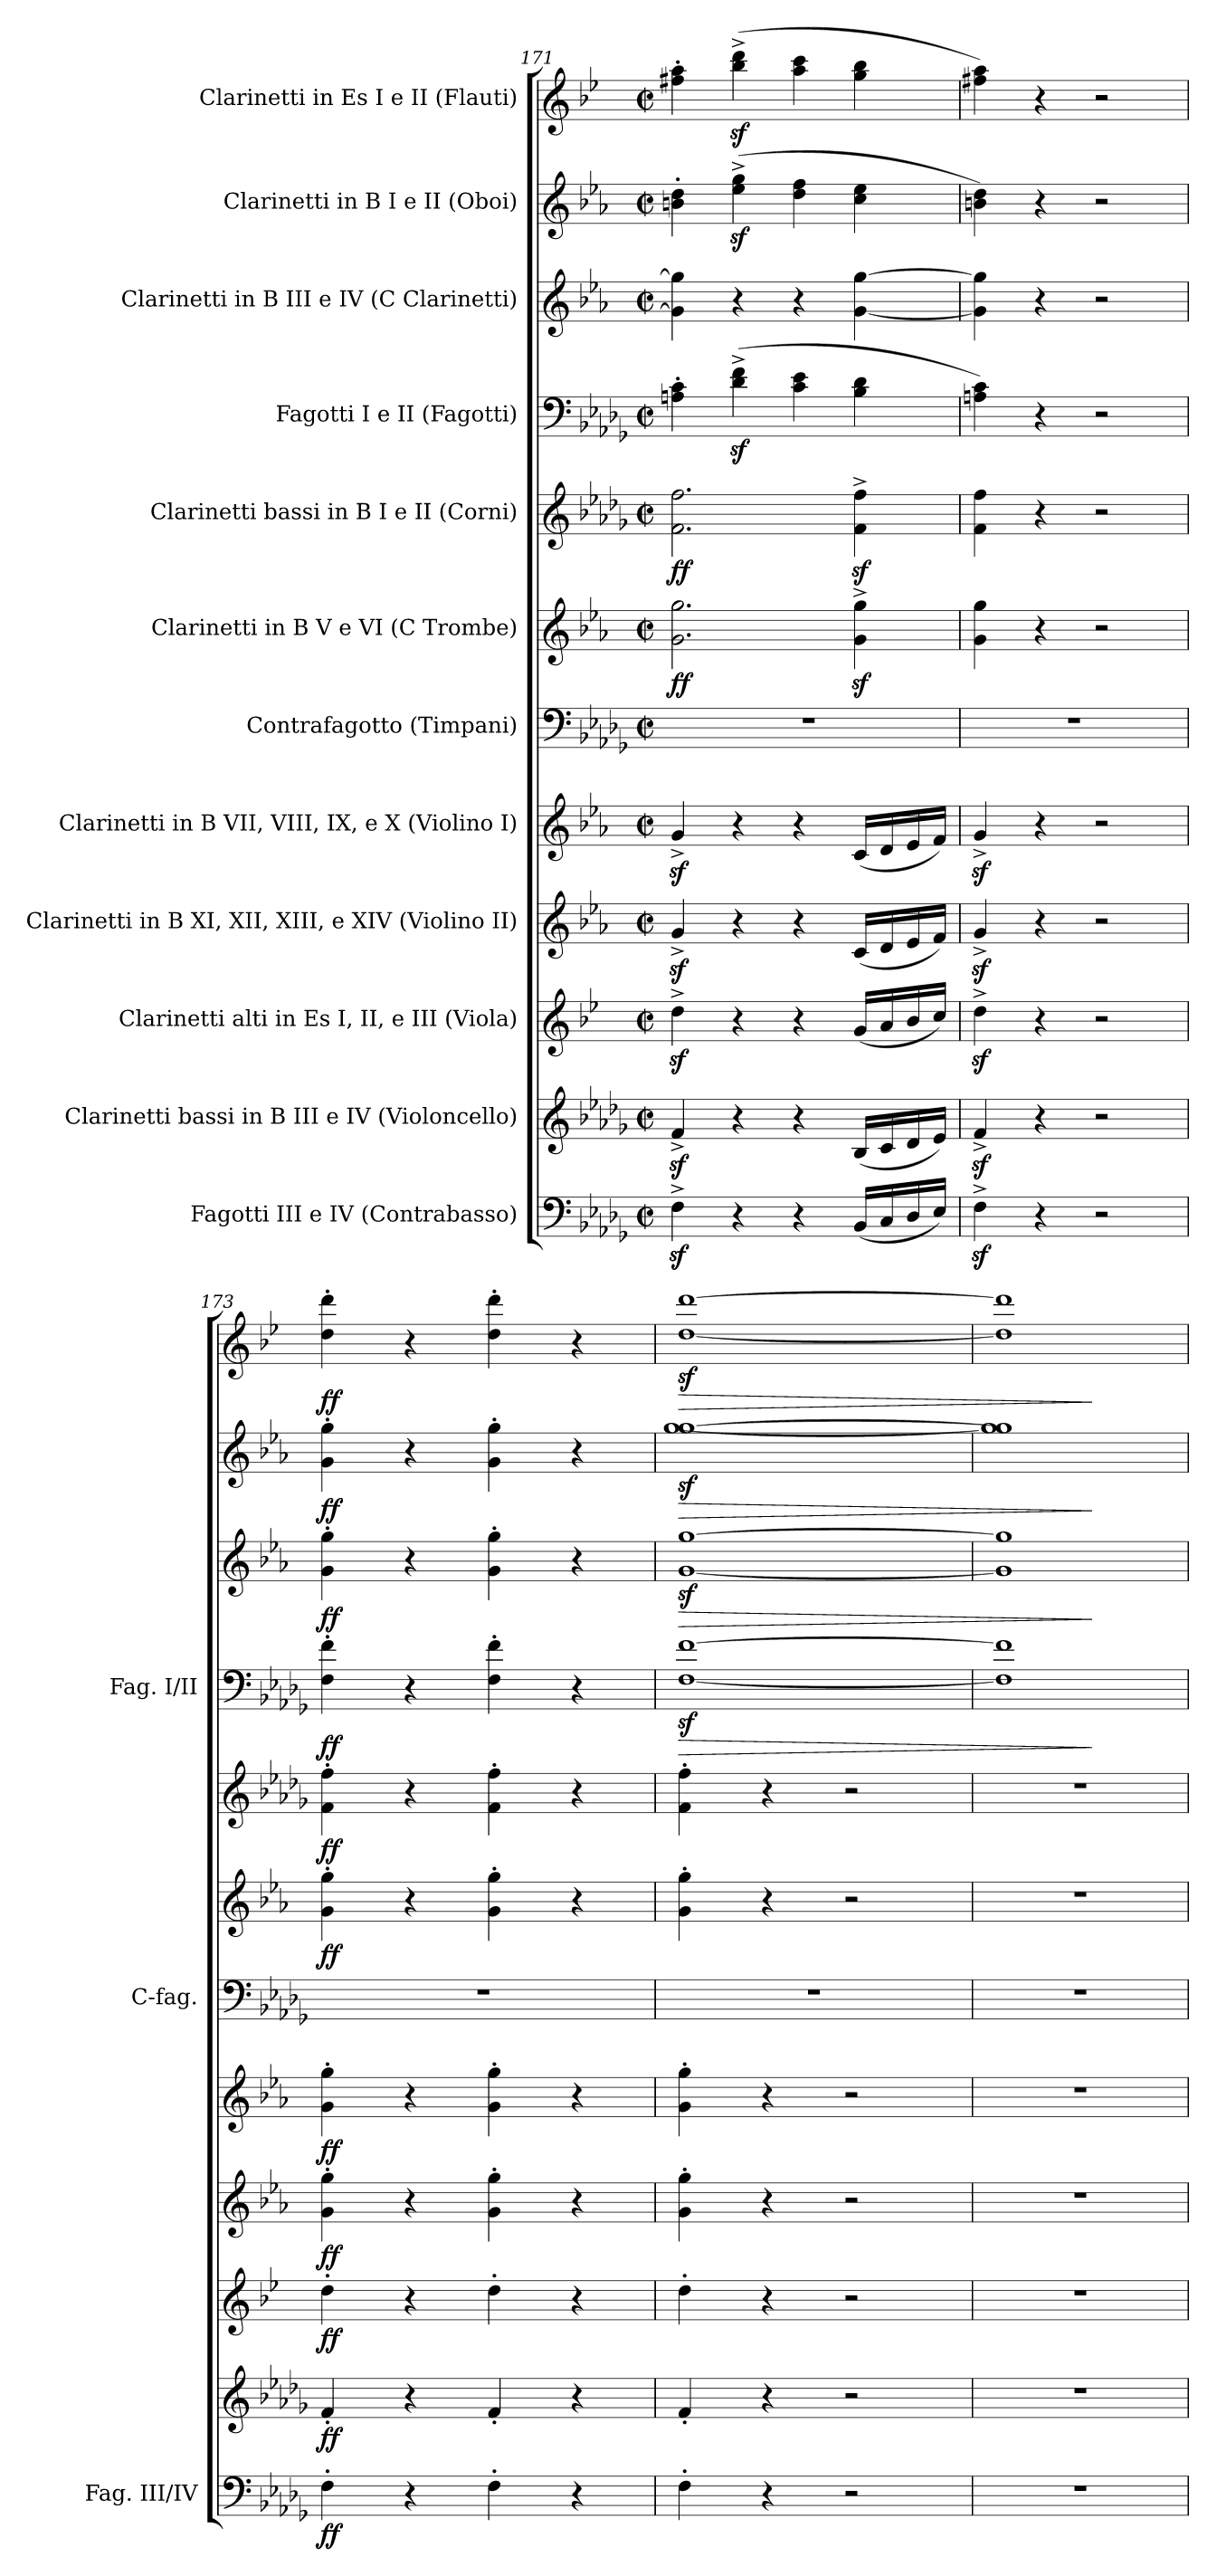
**kern	**dynam	**kern	**dynam	**kern	**dynam	**kern	**dynam	**kern	**dynam	**kern	**kern	**dynam	**kern	**dynam	**kern	**dynam	**kern	**dynam	**kern	**dynam	**kern	**dynam
*part12	*part12	*part11	*part11	*part10	*part10	*part9	*part9	*part8	*part8	*part7	*part6	*part6	*part5	*part5	*part4	*part4	*part3	*part3	*part2	*part2	*part1	*part1
*staff12	*staff12	*staff11	*staff11	*staff10	*staff10	*staff9	*staff9	*staff8	*staff8	*staff7	*staff6	*staff6	*staff5	*staff5	*staff4	*staff4	*staff3	*staff3	*staff2	*staff2	*staff1	*staff1
*I"Fagotti III e IV (Contrabasso)	*	*I"Clarinetti bassi in B III e IV (Violoncello)	*	*I"Clarinetti alti in Es I, II, e III (Viola)	*	*I"Clarinetti in B XI, XII, XIII, e XIV (Violino II)	*	*I"Clarinetti in B VII, VIII, IX, e X (Violino I)	*	*I"Contrafagotto (Timpani)	*I"Clarinetti in B V e VI (C Trombe)	*	*I"Clarinetti bassi in B I e II (Corni)	*	*I"Fagotti I e II (Fagotti)	*	*I"Clarinetti in B III e IV (C Clarinetti)	*	*I"Clarinetti in B I e II (Oboi)	*	*I"Clarinetti in Es I e II (Flauti)	*
*I'Fag. III/IV	*	*	*	*	*	*	*	*	*	*I'C-fag.	*	*	*	*	*I'Fag. I/II	*	*	*	*	*	*	*
*clefF4	*	*clefG2	*	*clefG2	*	*clefG2	*	*clefG2	*	*clefF4	*clefG2	*	*clefG2	*	*clefF4	*	*clefG2	*	*clefG2	*	*clefG2	*
*	*	*ITrd8c14	*	*ITrd5c9	*	*ITrd1c2	*	*ITrd1c2	*	*ITrd7c12	*ITrd1c2	*	*ITrd8c14	*	*	*	*ITrd1c2	*	*ITrd1c2	*	*ITrd-2c-3	*
*k[b-e-a-d-g-]	*	*k[b-e-a-d-g-]	*	*k[b-e-a-d-g-]	*	*k[b-e-a-d-g-]	*	*k[b-e-a-d-g-]	*	*k[b-e-a-d-g-]	*k[b-e-a-d-g-]	*	*k[b-e-a-d-g-]	*	*k[b-e-a-d-g-]	*	*k[b-e-a-d-g-]	*	*k[b-e-a-d-g-]	*	*k[b-e-a-d-g-]	*
*M2/2	*	*M2/2	*	*M2/2	*	*M2/2	*	*M2/2	*	*M2/2	*M2/2	*	*M2/2	*	*M2/2	*	*M2/2	*	*M2/2	*	*M2/2	*
*met(c|)	*	*met(c|)	*	*met(c|)	*	*met(c|)	*	*met(c|)	*	*met(c|)	*met(c|)	*	*met(c|)	*	*met(c|)	*	*met(c|)	*	*met(c|)	*	*met(c|)	*
=171	=171	=171	=171	=171	=171	=171	=171	=171	=171	=171	=171	=171	=171	=171	=171	=171	=171	=171	=171	=171	=171	=171
!	!	!	!	!	!	!	!	!	!	!	!	!LO:DY:b	!	!LO:DY:b	!	!	!	!	!	!	!	!
4Fz<^\	.	4Fz<^/	.	4fz<^\	.	4fz<^/	.	4fz<^/	.	1r	2.f\ 2.ff\	ff	2.F\ 2.f\	ff	4An\' 4c\'	.	4f\] 4ff\]	.	4an\' 4cc\'	.	4aan\' 4ccc\'	.
4r	.	4r	.	4r	.	4r	.	4r	.	.	.	.	.	.	(>4d-\z<^ 4f\z<^	.	4r	.	(>4dd-\z<^ 4ff\z<^	.	(>4ddd-\z<^ 4fff\z<^	.
4r	.	4r	.	4r	.	4r	.	4r	.	.	.	.	.	.	4c\ 4e-\	.	4r	.	4cc\ 4ee-\	.	4ccc\ 4eee-\	.
(<16BB-/LL	.	(<16BB-/LL	.	(<16B-/LL	.	(<16B-/LL	.	(<16B-/LL	.	.	4f\z<^ 4ff\z<^	.	4F\z<^ 4f\z<^	.	4B-\ 4d-\	.	[4f\ [4ff\	.	4b-\ 4dd-\	.	4bb-\ 4ddd-\	.
16C/	.	16C/	.	16c/	.	16c/	.	16c/	.	.	.	.	.	.	.	.	.	.	.	.	.	.
16D-/	.	16D-/	.	16d-/	.	16d-/	.	16d-/	.	.	.	.	.	.	.	.	.	.	.	.	.	.
16E-/JJ)	.	16E-/JJ)	.	16e-/JJ)	.	16e-/JJ)	.	16e-/JJ)	.	.	.	.	.	.	.	.	.	.	.	.	.	.
=172	=172	=172	=172	=172	=172	=172	=172	=172	=172	=172	=172	=172	=172	=172	=172	=172	=172	=172	=172	=172	=172	=172
4Fz<^\	.	4Fz<^/	.	4fz<^\	.	4fz<^/	.	4fz<^/	.	1r	4f\ 4ff\	.	4F\ 4f\	.	4An\ 4c\)	.	4f\] 4ff\]	.	4an\ 4cc\)	.	4aan\ 4ccc\)	.
4r	.	4r	.	4r	.	4r	.	4r	.	.	4r	.	4r	.	4r	.	4r	.	4r	.	4r	.
2r	.	2r	.	2r	.	2r	.	2r	.	.	2r	.	2r	.	2r	.	2r	.	2r	.	2r	.
=173	=173	=173	=173	=173	=173	=173	=173	=173	=173	=173	=173	=173	=173	=173	=173	=173	=173	=173	=173	=173	=173	=173
!	!LO:DY:b	!	!LO:DY:b	!	!LO:DY:b	!	!LO:DY:b	!	!LO:DY:b	!	!	!LO:DY:b	!	!LO:DY:b	!	!LO:DY:b	!	!LO:DY:b	!	!LO:DY:b	!	!LO:DY:b
4F'\	ff	4F'/	ff	4f'\	ff	4f\' 4ff\'	ff	4f\' 4ff\'	ff	1r	4f\' 4ff\'	ff	4F\' 4f\'	ff	4F\' 4f\'	ff	4f\' 4ff\'	ff	4f\' 4ff\'	ff	4ff\' 4fff\'	ff
4r	.	4r	.	4r	.	4r	.	4r	.	.	4r	.	4r	.	4r	.	4r	.	4r	.	4r	.
4F'\	.	4F'/	.	4f'\	.	4f\' 4ff\'	.	4f\' 4ff\'	.	.	4f\' 4ff\'	.	4F\' 4f\'	.	4F\' 4f\'	.	4f\' 4ff\'	.	4f\' 4ff\'	.	4ff\' 4fff\'	.
4r	.	4r	.	4r	.	4r	.	4r	.	.	4r	.	4r	.	4r	.	4r	.	4r	.	4r	.
=174	=174	=174	=174	=174	=174	=174	=174	=174	=174	=174	=174	=174	=174	=174	=174	=174	=174	=174	=174	=174	=174	=174
!	!	!	!	!	!	!	!	!	!	!	!	!	!	!	!	!LO:HP:b	!	!LO:HP:b	!	!LO:HP:b	!	!LO:HP:b
4F'\	.	4F'/	.	4f'\	.	4f\' 4ff\'	.	4f\' 4ff\'	.	1r	4f\' 4ff\'	.	4F\' 4f\'	.	[1Fz< [1fz<	>	[1fz< [1ffz<	>	[1ffz< [1ffz<	>	[1ffz< [1fffz<	>
4r	.	4r	.	4r	.	4r	.	4r	.	.	4r	.	4r	.	.	.	.	.	.	.	.	.
2r	.	2r	.	2r	.	2r	.	2r	.	.	2r	.	2r	.	.	.	.	.	.	.	.	.
!!LO:LB:g=z
=175	=175	=175	=175	=175	=175	=175	=175	=175	=175	=175	=175	=175	=175	=175	=175	=175	=175	=175	=175	=175	=175	=175
1r	.	1r	.	1r	.	1r	.	1r	.	1r	1r	.	1r	.	1F] 1f]	.	1f] 1ff]	.	1ff] 1ff]	.	1ff] 1fff]	.
.	.	.	.	.	.	.	.	.	.	.	.	.	.	.	.	]	.	]	.	]	.	]
=	=	=	=	=	=	=	=	=	=	=	=	=	=	=	=	=	=	=	=	=	=	=
*-	*-	*-	*-	*-	*-	*-	*-	*-	*-	*-	*-	*-	*-	*-	*-	*-	*-	*-	*-	*-	*-	*-
